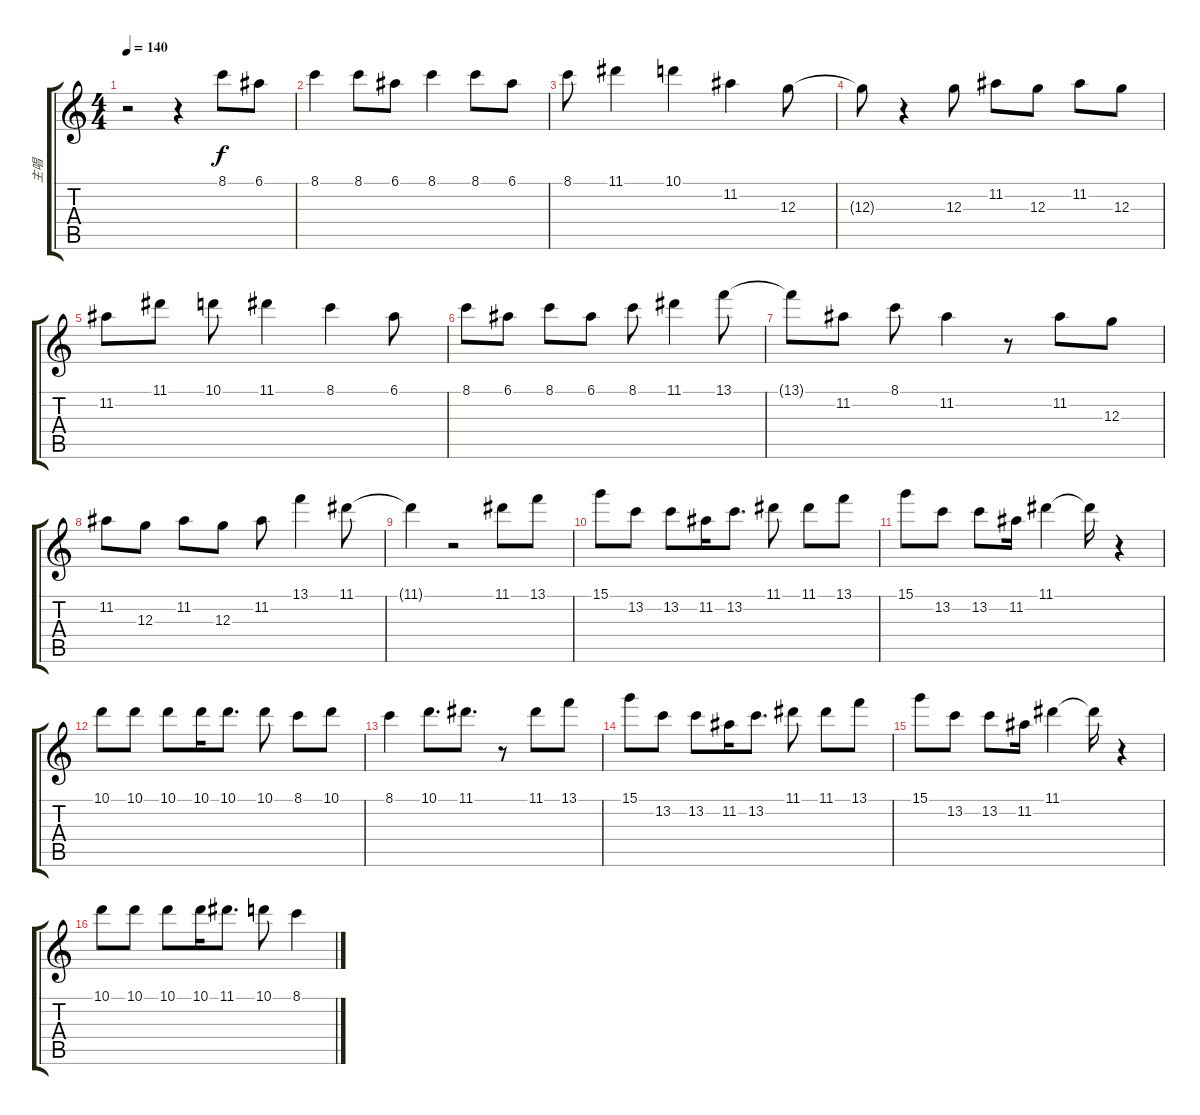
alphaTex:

\track ("主唱" "主唱") {instrument acousticguitarsteel}
\staff {score tabs}
\tuning (E4 B3 G3 D3 A2 E2) {hide}
\ts (4 4)
\tempo 140
\clef g2
\ks c
r.2{dy f} r.4 8.1.8 6.1.8 |
8.1.4 8.1.8 6.1.8 8.1.4 8.1.8 6.1.8 |
8.1.8 11.1.4 10.1.4 11.2.4 12.3.8 |
12.3{t}.8 r.4 12.3.8 11.2.8 12.3.8{txt ""} 11.2.8 12.3.8 |
11.2.8 11.1.8 10.1.8 11.1.4 8.1.4 6.1.8 |
8.1.8 6.1.8 8.1.8 6.1.8 8.1.8 11.1.4 13.1.8 |
13.1{t}.8 11.2.8 8.1.8 11.2.4 r.8 11.2.8 12.3.8 |
11.2.8 12.3.8 11.2.8 12.3.8 11.2.8 13.1.4 11.1.8 |
11.1{t}.4 r.2 11.1.8 13.1.8 |
15.1.8 13.2.8 13.2.8 11.2.16 13.2.8{d} 11.1.8 11.1.8 13.1.8 |
15.1.8 13.2.8 13.2.8 11.2.16 11.1.4 11.1{t}.16 r.4 |
10.1.8 10.1.8 10.1.8 10.1.16 10.1.8{d} 10.1.8 8.1.8 10.1.8 |
8.1.4 10.1.8{d} 11.1.8{d} r.8 11.1.8 13.1.8 |
15.1.8 13.2.8 13.2.8 11.2.16 13.2.8{d} 11.1.8 11.1.8 13.1.8 |
15.1.8 13.2.8 13.2.8 11.2.16 11.1.4 11.1{t}.16 r.4 |
10.1.8 10.1.8 10.1.8 10.1.16 11.1.8{d} 10.1.8 8.1.4
